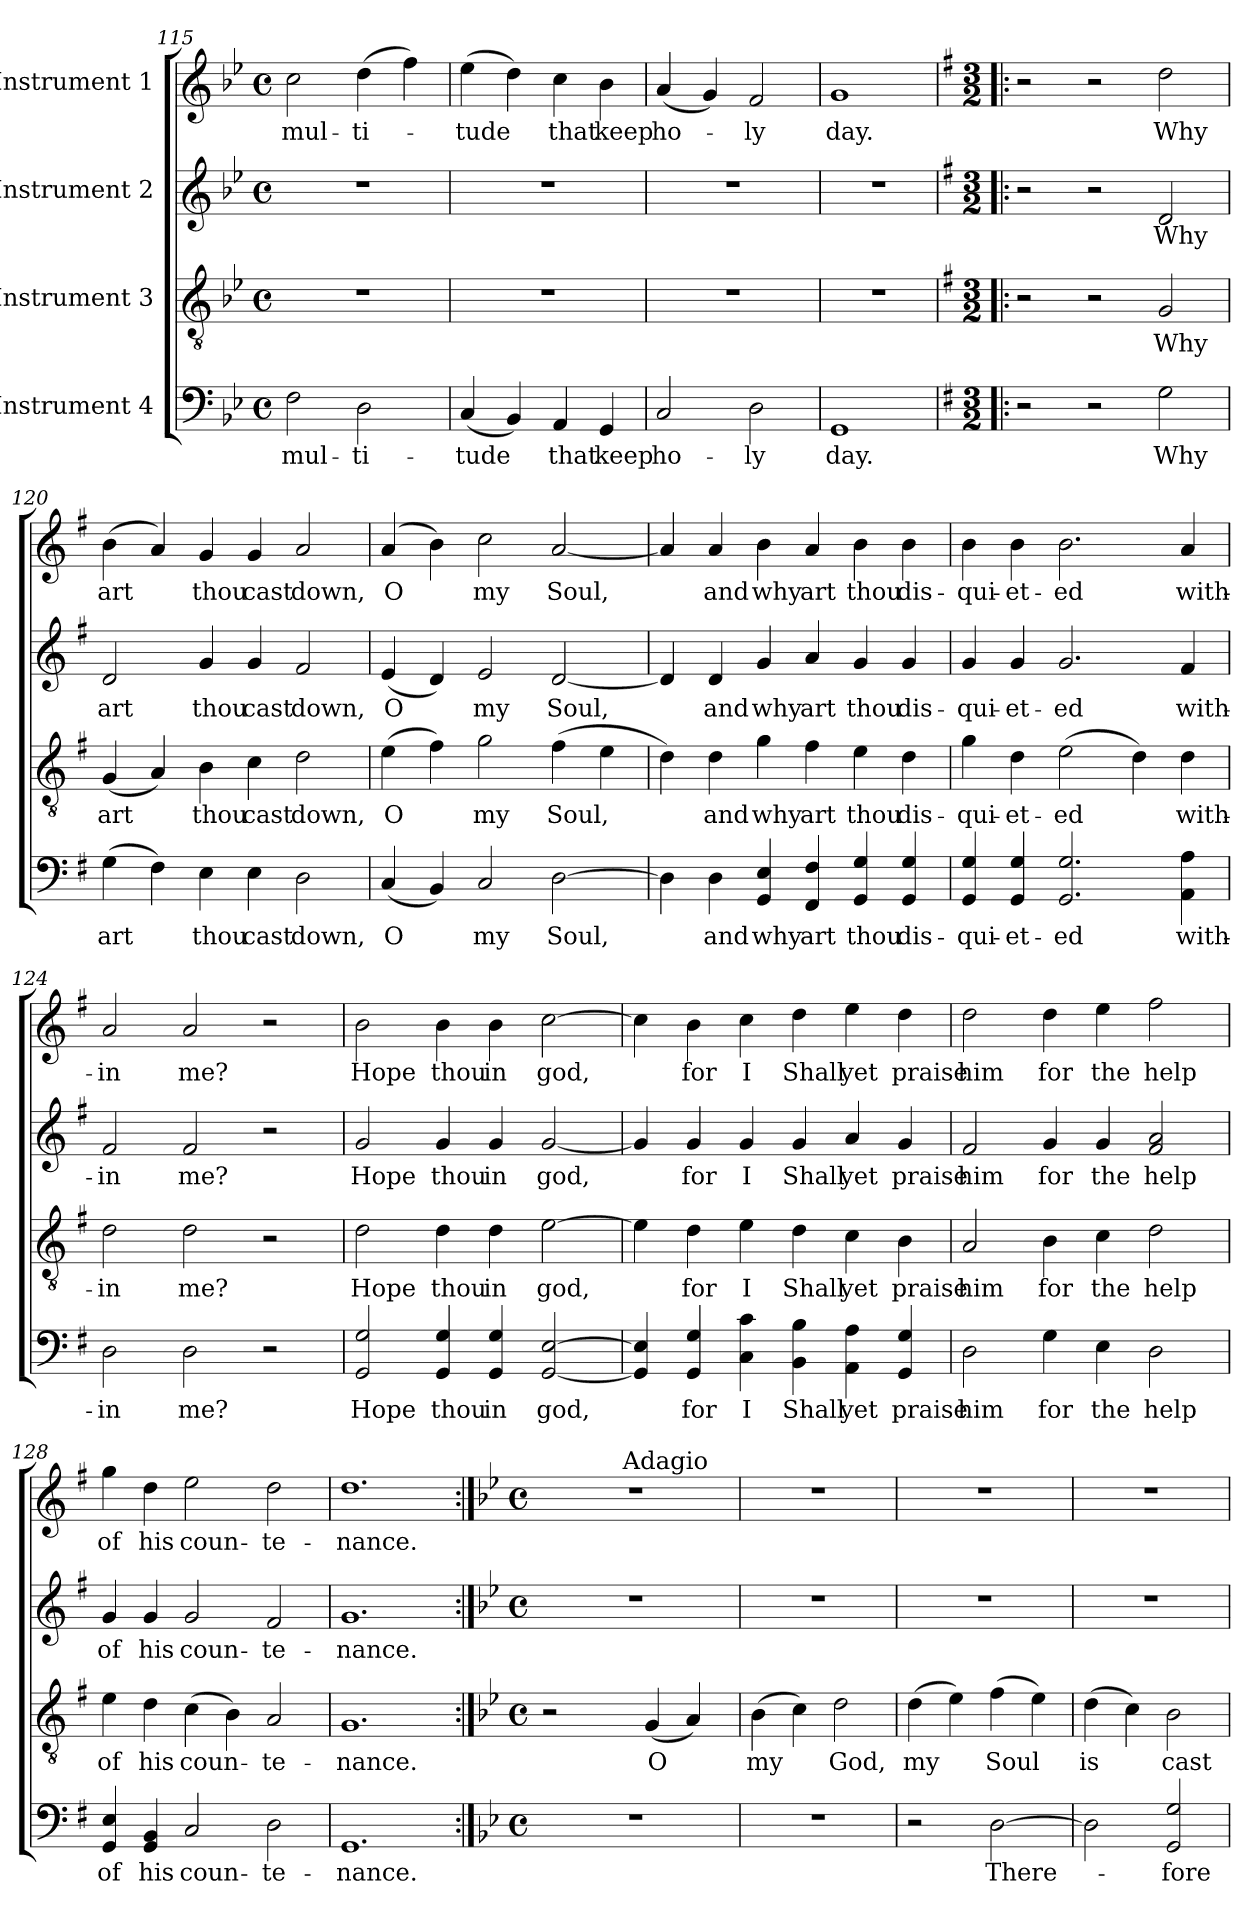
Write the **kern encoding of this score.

**kern	**text	**kern	**text	**kern	**text	**kern	**text
*part4	*part4	*part3	*part3	*part2	*part2	*part1	*part1
*staff4	*staff4	*staff3	*staff3	*staff2	*staff2	*staff1	*staff1
*I"Instrument 4	*	*I"Instrument 3	*	*I"Instrument 2	*	*I"Instrument 1	*
*clefF4	*	*clefGv2	*	*clefG2	*	*clefG2	*
*k[b-e-]	*	*k[b-e-]	*	*k[b-e-]	*	*k[b-e-]	*
*B-:	*	*B-:	*	*B-:	*	*B-:	*
*M4/4	*	*M4/4	*	*M4/4	*	*M4/4	*
*met(c)	*	*met(c)	*	*met(c)	*	*met(c)	*
=115	=115	=115	=115	=115	=115	=115	=115
!	!LO:LY:b:cj	!	!	!	!	!	!LO:LY:b:cj
2F\	mul-	1r	.	1r	.	2cc\	mul-
!	!LO:LY:b:cj	!	!	!	!	!	!LO:LY:b:cj
2D\	-ti-	.	.	.	.	(>4dd\	-ti-
.	.	.	.	.	.	4ff\)	.
=116	=116	=116	=116	=116	=116	=116	=116
!	!LO:LY:b	!	!	!	!	!	!LO:LY:b
(<4C/	-tude	1r	.	1r	.	(>4ee-\	-tude
4BB-/)	.	.	.	.	.	4dd\)	.
!	!LO:LY:b:cj	!	!	!	!	!	!LO:LY:b:cj
4AA/	that	.	.	.	.	4cc\	that
!	!LO:LY:b:cj	!	!	!	!	!	!LO:LY:b:cj
4GG/	keep	.	.	.	.	4b-\	keep
=117	=117	=117	=117	=117	=117	=117	=117
!	!LO:LY:b:cj	!	!	!	!	!	!LO:LY:b:cj
2C/	ho-	1r	.	1r	.	(<4a/	ho-
.	.	.	.	.	.	4g/)	.
!	!LO:LY:b:cj	!	!	!	!	!	!LO:LY:b:cj
2D\	-ly	.	.	.	.	2f/	-ly
=118	=118	=118	=118	=118	=118	=118	=118
!	!LO:LY:b:cj	!	!	!	!	!	!LO:LY:b:cj
1GG	day.	1r	.	1r	.	1g	day.
!!LO:PB:g=z
=119!|:	=119!|:	=119!|:	=119!|:	=119!|:	=119!|:	=119!|:	=119!|:
*k[f#]	*	*k[f#]	*	*k[f#]	*	*k[f#]	*
*G:	*	*G:	*	*G:	*	*G:	*
*M3/2	*	*M3/2	*	*M3/2	*	*M3/2	*
2r	.	2r	.	2r	.	2r	.
2r	.	2r	.	2r	.	2r	.
!	!LO:LY:b:cj	!	!LO:LY:b:cj	!	!LO:LY:b:cj	!	!LO:LY:b:cj
2G\	Why	2G/	Why	2d/	Why	2dd\	Why
=120	=120	=120	=120	=120	=120	=120	=120
!	!LO:LY:b	!	!LO:LY:b	!	!LO:LY:b:cj	!	!LO:LY:b
(>4G\	art	(<4G/	art	2d/	art	(>4b\	art
4F#\)	.	4A/)	.	.	.	4a/)	.
!	!LO:LY:b:cj	!	!LO:LY:b:cj	!	!LO:LY:b:cj	!	!LO:LY:b:cj
4E\	thou	4B\	thou	4g/	thou	4g/	thou
!	!LO:LY:b:cj	!	!LO:LY:b:cj	!	!LO:LY:b:cj	!	!LO:LY:b:cj
4E\	cast	4c\	cast	4g/	cast	4g/	cast
!	!LO:LY:b:cj	!	!LO:LY:b:cj	!	!LO:LY:b:cj	!	!LO:LY:b:cj
2D\	down,	2d\	down,	2f#/	down,	2a/	down,
=121	=121	=121	=121	=121	=121	=121	=121
!	!LO:LY:b:cj	!	!LO:LY:b:cj	!	!LO:LY:b:cj	!	!LO:LY:b:cj
(<4C/	O	(>4e\	O	(<4e/	O	(>4a/	O
4BB/)	.	4f#\)	.	4d/)	.	4b\)	.
!	!LO:LY:b:cj	!	!LO:LY:b:cj	!	!LO:LY:b:cj	!	!LO:LY:b:cj
2C/	my	2g\	my	2e/	my	2cc\	my
!	!LO:LY:b	!	!LO:LY:b	!	!LO:LY:b	!	!LO:LY:b
[>2D\	Soul,	(>4f#\	Soul,	[<2d/	Soul,	[<2a/	Soul,
.	.	4e\	.	.	.	.	.
=122	=122	=122	=122	=122	=122	=122	=122
4D\]	.	4d\)	.	4d/]	.	4a/]	.
!	!LO:LY:b:cj	!	!LO:LY:b:cj	!	!LO:LY:b:cj	!	!LO:LY:b:cj
4D\	and	4d\	and	4d/	and	4a/	and
!	!LO:LY:b:cj	!	!LO:LY:b:cj	!	!LO:LY:b:cj	!	!LO:LY:b:cj
4E/ 4GG/	why	4g\	why	4g/	why	4b\	why
!	!LO:LY:b:cj	!	!LO:LY:b:cj	!	!LO:LY:b:cj	!	!LO:LY:b:cj
4F#/ 4FF#/	art	4f#\	art	4a/	art	4a/	art
!	!LO:LY:b:cj	!	!LO:LY:b:cj	!	!LO:LY:b:cj	!	!LO:LY:b:cj
4G/ 4GG/	thou	4e\	thou	4g/	thou	4b\	thou
!	!LO:LY:b:cj	!	!LO:LY:b:cj	!	!LO:LY:b:cj	!	!LO:LY:b:cj
4G/ 4GG/	dis-	4d\	dis-	4g/	dis-	4b\	dis-
=123	=123	=123	=123	=123	=123	=123	=123
!	!LO:LY:b:cj	!	!LO:LY:b:cj	!	!LO:LY:b:cj	!	!LO:LY:b:cj
4G/ 4GG/	-qui-	4g\	-qui-	4g/	-qui-	4b\	-qui-
!	!LO:LY:b:cj	!	!LO:LY:b:cj	!	!LO:LY:b:cj	!	!LO:LY:b:cj
4G/ 4GG/	-et-	4d\	-et-	4g/	-et-	4b\	-et-
!	!LO:LY:b:cj	!	!LO:LY:b:cj	!	!LO:LY:b:cj	!	!LO:LY:b:cj
2.G/ 2.GG/	-ed	(>2e\	-ed	2.g/	-ed	2.b\	-ed
.	.	4d\)	.	.	.	.	.
!	!LO:LY:b:cj	!	!LO:LY:b:cj	!	!LO:LY:b:cj	!	!LO:LY:b:cj
4A\ 4AA\	with-	4d\	with-	4f#/	with-	4a/	with-
!!LO:LB:g=z
=124	=124	=124	=124	=124	=124	=124	=124
!	!LO:LY:b:cj	!	!LO:LY:b:cj	!	!LO:LY:b:cj	!	!LO:LY:b:cj
2D\	-in	2d\	-in	2f#/	-in	2a/	-in
!	!LO:LY:b:cj	!	!LO:LY:b:cj	!	!LO:LY:b:cj	!	!LO:LY:b:cj
2D\	me?	2d\	me?	2f#/	me?	2a/	me?
2r	.	2r	.	2r	.	2r	.
=125	=125	=125	=125	=125	=125	=125	=125
!	!LO:LY:b:cj	!	!LO:LY:b:cj	!	!LO:LY:b:cj	!	!LO:LY:b:cj
2G/ 2GG/	Hope	2d\	Hope	2g/	Hope	2b\	Hope
!	!LO:LY:b:cj	!	!LO:LY:b:cj	!	!LO:LY:b:cj	!	!LO:LY:b:cj
4G/ 4GG/	thou	4d\	thou	4g/	thou	4b\	thou
!	!LO:LY:b:cj	!	!LO:LY:b:cj	!	!LO:LY:b:cj	!	!LO:LY:b:cj
4G/ 4GG/	in	4d\	in	4g/	in	4b\	in
!	!LO:LY:b	!	!LO:LY:b	!	!LO:LY:b	!	!LO:LY:b
[<2E/ [<2GG/	god,	[>2e\	god,	[<2g/	god,	[>2cc\	god,
=126	=126	=126	=126	=126	=126	=126	=126
4E/] 4GG/]	.	4e\]	.	4g/]	.	4cc\]	.
!	!LO:LY:b:cj	!	!LO:LY:b:cj	!	!LO:LY:b:cj	!	!LO:LY:b:cj
4G/ 4GG/	for	4d\	for	4g/	for	4b\	for
!	!LO:LY:b:cj	!	!LO:LY:b:cj	!	!LO:LY:b:cj	!	!LO:LY:b:cj
4c\ 4C\	I	4e\	I	4g/	I	4cc\	I
!	!LO:LY:b:cj	!	!LO:LY:b:cj	!	!LO:LY:b:cj	!	!LO:LY:b:cj
4B\ 4BB\	Shall	4d\	Shall	4g/	Shall	4dd\	Shall
!	!LO:LY:b:cj	!	!LO:LY:b:cj	!	!LO:LY:b:cj	!	!LO:LY:b:cj
4A\ 4AA\	yet	4c\	yet	4a/	yet	4ee\	yet
!	!LO:LY:b:cj	!	!LO:LY:b:cj	!	!LO:LY:b:cj	!	!LO:LY:b:cj
4G/ 4GG/	praise	4B\	praise	4g/	praise	4dd\	praise
=127	=127	=127	=127	=127	=127	=127	=127
!	!LO:LY:b:cj	!	!LO:LY:b:cj	!	!LO:LY:b:cj	!	!LO:LY:b:cj
2D\	him	2A/	him	2f#/	him	2dd\	him
!	!LO:LY:b:cj	!	!LO:LY:b:cj	!	!LO:LY:b:cj	!	!LO:LY:b:cj
4G\	for	4B\	for	4g/	for	4dd\	for
!	!LO:LY:b:cj	!	!LO:LY:b:cj	!	!LO:LY:b:cj	!	!LO:LY:b:cj
4E\	the	4c\	the	4g/	the	4ee\	the
!	!LO:LY:b:cj	!	!LO:LY:b:cj	!	!LO:LY:b:cj	!	!LO:LY:b:cj
2D\	help	2d\	help	2a/ 2f#/	help	2ff#\	help
=128	=128	=128	=128	=128	=128	=128	=128
!	!LO:LY:b:cj	!	!LO:LY:b:cj	!	!LO:LY:b:cj	!	!LO:LY:b:cj
4E/ 4GG/	of	4e\	of	4g/	of	4gg\	of
!	!LO:LY:b:cj	!	!LO:LY:b:cj	!	!LO:LY:b:cj	!	!LO:LY:b:cj
4BB/ 4GG/	his	4d\	his	4g/	his	4dd\	his
!	!LO:LY:b:cj	!	!LO:LY:b	!	!LO:LY:b:cj	!	!LO:LY:b:cj
2C/	coun-	(>4c\	coun-	2g/	coun-	2ee\	coun-
.	.	4B\)	.	.	.	.	.
!	!LO:LY:b:cj	!	!LO:LY:b:cj	!	!LO:LY:b:cj	!	!LO:LY:b:cj
2D\	-te-	2A/	-te-	2f#/	-te-	2dd\	-te-
=129	=129	=129	=129	=129	=129	=129	=129
!	!LO:LY:b:cj	!	!LO:LY:b:cj	!	!LO:LY:b:cj	!	!LO:LY:b:cj
1.GG	-nance.	1.G	-nance.	1.g	-nance.	1.dd	-nance.
!!LO:LB:g=z
=130:|!	=130:|!	=130:|!	=130:|!	=130:|!	=130:|!	=130:|!	=130:|!
*k[b-e-]	*	*k[b-e-]	*	*k[b-e-]	*	*k[b-e-]	*
*B-:	*	*B-:	*	*B-:	*	*B-:	*
*M4/4	*	*M4/4	*	*M4/4	*	*M4/4	*
*met(c)	*	*met(c)	*	*met(c)	*	*met(c)	*
*	*	*	*	*	*	*^	*
1r	.	2r	.	1r	.	1r	4ryy	.
.	.	.	.	.	.	.	8ryy	.
.	.	.	.	.	.	.	32ryy	.
!	!	!	!	!	!	!	!LO:TX:a:t=Adagio	!
.	.	.	.	.	.	.	2ryy	.
!	!	!	!LO:LY:b:cj	!	!	!	!	!
.	.	(<4G/	O	.	.	.	.	.
.	.	4A/)	.	.	.	.	.	.
.	.	.	.	.	.	.	16.ryy	.
=131	=131	=131	=131	=131	=131	=131	=131	=131
!	!	!	!LO:LY:b	!	!	!	!	!
*	*	*	*	*	*	*v	*v	*
1r	.	(>4B-\	my	1r	.	1r	.
.	.	4c\)	.	.	.	.	.
!	!	!	!LO:LY:b:cj	!	!	!	!
.	.	2d\	God,	.	.	.	.
=132	=132	=132	=132	=132	=132	=132	=132
!	!	!	!LO:LY:b	!	!	!	!
2r	.	(>4d\	my	1r	.	1r	.
.	.	4e-\)	.	.	.	.	.
!	!LO:LY:b	!	!LO:LY:b	!	!	!	!
[>2D\	There-	(>4f\	Soul	.	.	.	.
.	.	4e-\)	.	.	.	.	.
=133	=133	=133	=133	=133	=133	=133	=133
!	!	!	!LO:LY:b:cj	!	!	!	!
2D\]	.	(>4d\	is	1r	.	1r	.
.	.	4c\)	.	.	.	.	.
!	!LO:LY:b:cj	!	!LO:LY:b:cj	!	!	!	!
2G/ 2GG/	-fore	2B-\	cast	.	.	.	.
=	=	=	=	=	=	=	=
*-	*-	*-	*-	*-	*-	*-	*-
